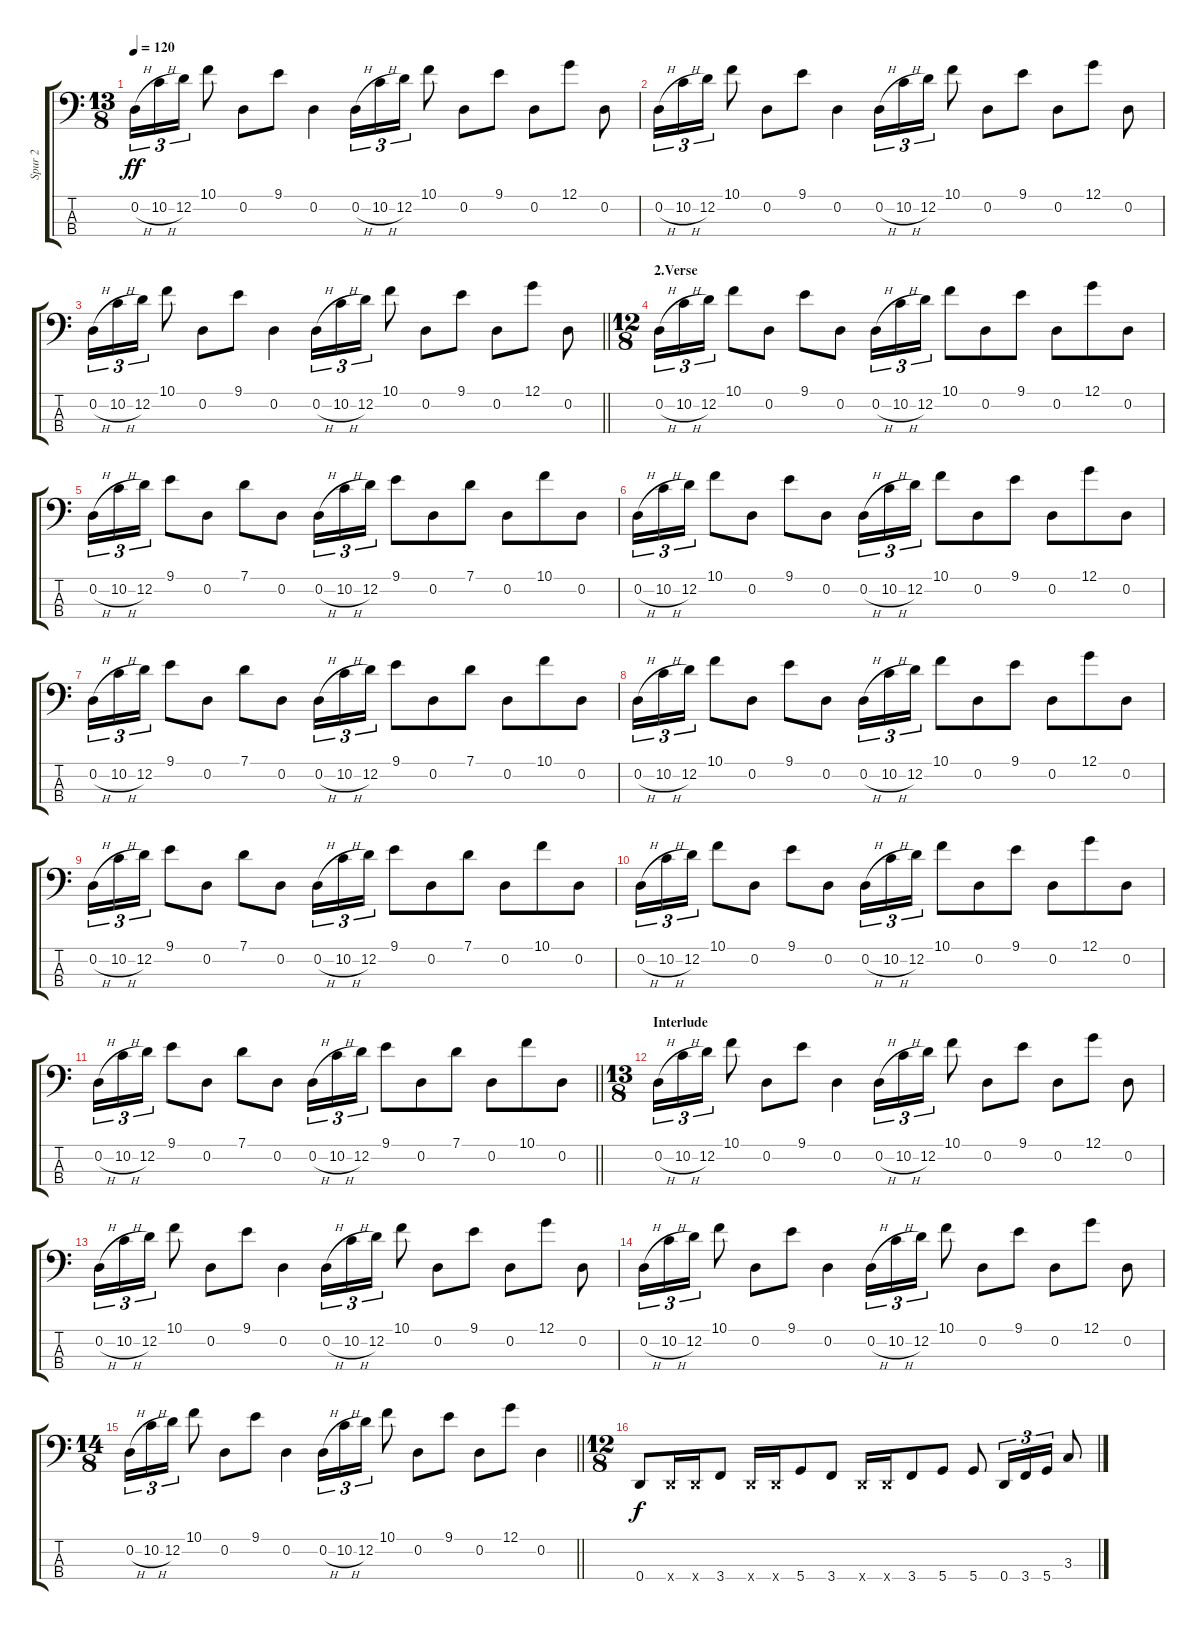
\track ("Spur 2" "Spur 2") {instrument electricbassfinger}
\staff {score tabs}
\tuning (G2 D2 A1 D1) {hide}
\ts (13 8)
\tempo 120
\clef f4
\ks c
0.2{h}.16{tu (3 2) dy ff} 10.2{h}.16{tu (3 2)} 12.2.16{tu (3 2)} 10.1.8 0.2.8 9.1.8 0.2.4 0.2{h}.16{tu (3 2)} 10.2{h}.16{tu (3 2)} 12.2.16{tu (3 2)} 10.1.8 0.2.8 9.1.8 0.2.8 12.1.8 0.2.8 |
0.2{h}.16{tu (3 2)} 10.2{h}.16{tu (3 2)} 12.2.16{tu (3 2)} 10.1.8 0.2.8 9.1.8 0.2.4 0.2{h}.16{tu (3 2)} 10.2{h}.16{tu (3 2)} 12.2.16{tu (3 2)} 10.1.8 0.2.8 9.1.8 0.2.8 12.1.8 0.2.8 |
\barLineRight lightlight
0.2{h}.16{tu (3 2)} 10.2{h}.16{tu (3 2)} 12.2.16{tu (3 2)} 10.1.8 0.2.8 9.1.8 0.2.4 0.2{h}.16{tu (3 2)} 10.2{h}.16{tu (3 2)} 12.2.16{tu (3 2)} 10.1.8 0.2.8 9.1.8 0.2.8 12.1.8 0.2.8 |
\ts (12 8)
\section ("" "2.Verse")
0.2{h}.16{tu (3 2)} 10.2{h}.16{tu (3 2)} 12.2.16{tu (3 2)} 10.1.8 0.2.8 9.1.8 0.2.8 0.2{h}.16{tu (3 2)} 10.2{h}.16{tu (3 2)} 12.2.16{tu (3 2)} 10.1.8 0.2.8 9.1.8 0.2.8 12.1.8 0.2.8 |
0.2{h}.16{tu (3 2)} 10.2{h}.16{tu (3 2)} 12.2.16{tu (3 2)} 9.1.8 0.2.8 7.1.8 0.2.8 0.2{h}.16{tu (3 2)} 10.2{h}.16{tu (3 2)} 12.2.16{tu (3 2)} 9.1.8 0.2.8 7.1.8 0.2.8 10.1.8 0.2.8 |
0.2{h}.16{tu (3 2)} 10.2{h}.16{tu (3 2)} 12.2.16{tu (3 2)} 10.1.8 0.2.8 9.1.8 0.2.8 0.2{h}.16{tu (3 2)} 10.2{h}.16{tu (3 2)} 12.2.16{tu (3 2)} 10.1.8 0.2.8 9.1.8 0.2.8 12.1.8 0.2.8 |
0.2{h}.16{tu (3 2)} 10.2{h}.16{tu (3 2)} 12.2.16{tu (3 2)} 9.1.8 0.2.8 7.1.8 0.2.8 0.2{h}.16{tu (3 2)} 10.2{h}.16{tu (3 2)} 12.2.16{tu (3 2)} 9.1.8 0.2.8 7.1.8 0.2.8 10.1.8 0.2.8 |
0.2{h}.16{tu (3 2)} 10.2{h}.16{tu (3 2)} 12.2.16{tu (3 2)} 10.1.8 0.2.8 9.1.8 0.2.8 0.2{h}.16{tu (3 2)} 10.2{h}.16{tu (3 2)} 12.2.16{tu (3 2)} 10.1.8 0.2.8 9.1.8 0.2.8 12.1.8 0.2.8 |
0.2{h}.16{tu (3 2)} 10.2{h}.16{tu (3 2)} 12.2.16{tu (3 2)} 9.1.8 0.2.8 7.1.8 0.2.8 0.2{h}.16{tu (3 2)} 10.2{h}.16{tu (3 2)} 12.2.16{tu (3 2)} 9.1.8 0.2.8 7.1.8 0.2.8 10.1.8 0.2.8 |
0.2{h}.16{tu (3 2)} 10.2{h}.16{tu (3 2)} 12.2.16{tu (3 2)} 10.1.8 0.2.8 9.1.8 0.2.8 0.2{h}.16{tu (3 2)} 10.2{h}.16{tu (3 2)} 12.2.16{tu (3 2)} 10.1.8 0.2.8 9.1.8 0.2.8 12.1.8 0.2.8 |
\barLineRight lightlight
0.2{h}.16{tu (3 2)} 10.2{h}.16{tu (3 2)} 12.2.16{tu (3 2)} 9.1.8 0.2.8 7.1.8 0.2.8 0.2{h}.16{tu (3 2)} 10.2{h}.16{tu (3 2)} 12.2.16{tu (3 2)} 9.1.8 0.2.8 7.1.8 0.2.8 10.1.8 0.2.8 |
\ts (13 8)
\section ("" "Interlude")
0.2{h}.16{tu (3 2)} 10.2{h}.16{tu (3 2)} 12.2.16{tu (3 2)} 10.1.8 0.2.8 9.1.8 0.2.4 0.2{h}.16{tu (3 2)} 10.2{h}.16{tu (3 2)} 12.2.16{tu (3 2)} 10.1.8 0.2.8 9.1.8 0.2.8 12.1.8 0.2.8 |
0.2{h}.16{tu (3 2)} 10.2{h}.16{tu (3 2)} 12.2.16{tu (3 2)} 10.1.8 0.2.8 9.1.8 0.2.4 0.2{h}.16{tu (3 2)} 10.2{h}.16{tu (3 2)} 12.2.16{tu (3 2)} 10.1.8 0.2.8 9.1.8 0.2.8 12.1.8 0.2.8 |
0.2{h}.16{tu (3 2)} 10.2{h}.16{tu (3 2)} 12.2.16{tu (3 2)} 10.1.8 0.2.8 9.1.8 0.2.4 0.2{h}.16{tu (3 2)} 10.2{h}.16{tu (3 2)} 12.2.16{tu (3 2)} 10.1.8 0.2.8 9.1.8 0.2.8 12.1.8 0.2.8 |
\ts (14 8)
\barLineRight lightlight
0.2{h}.16{tu (3 2)} 10.2{h}.16{tu (3 2)} 12.2.16{tu (3 2)} 10.1.8 0.2.8 9.1.8 0.2.4 0.2{h}.16{tu (3 2)} 10.2{h}.16{tu (3 2)} 12.2.16{tu (3 2)} 10.1.8 0.2.8 9.1.8 0.2.8 12.1.8 0.2.4 |
\ts (12 8)
0.4.8{dy f} 0.4{x}.16 0.4{x}.16 3.4.8 0.4{x}.16 0.4{x}.16 5.4.8 3.4.8 0.4{x}.16 0.4{x}.16 3.4.8 5.4.8 5.4.8 0.4.16{tu (3 2)} 3.4.16{tu (3 2)} 5.4.16{tu (3 2)} 3.3.8
